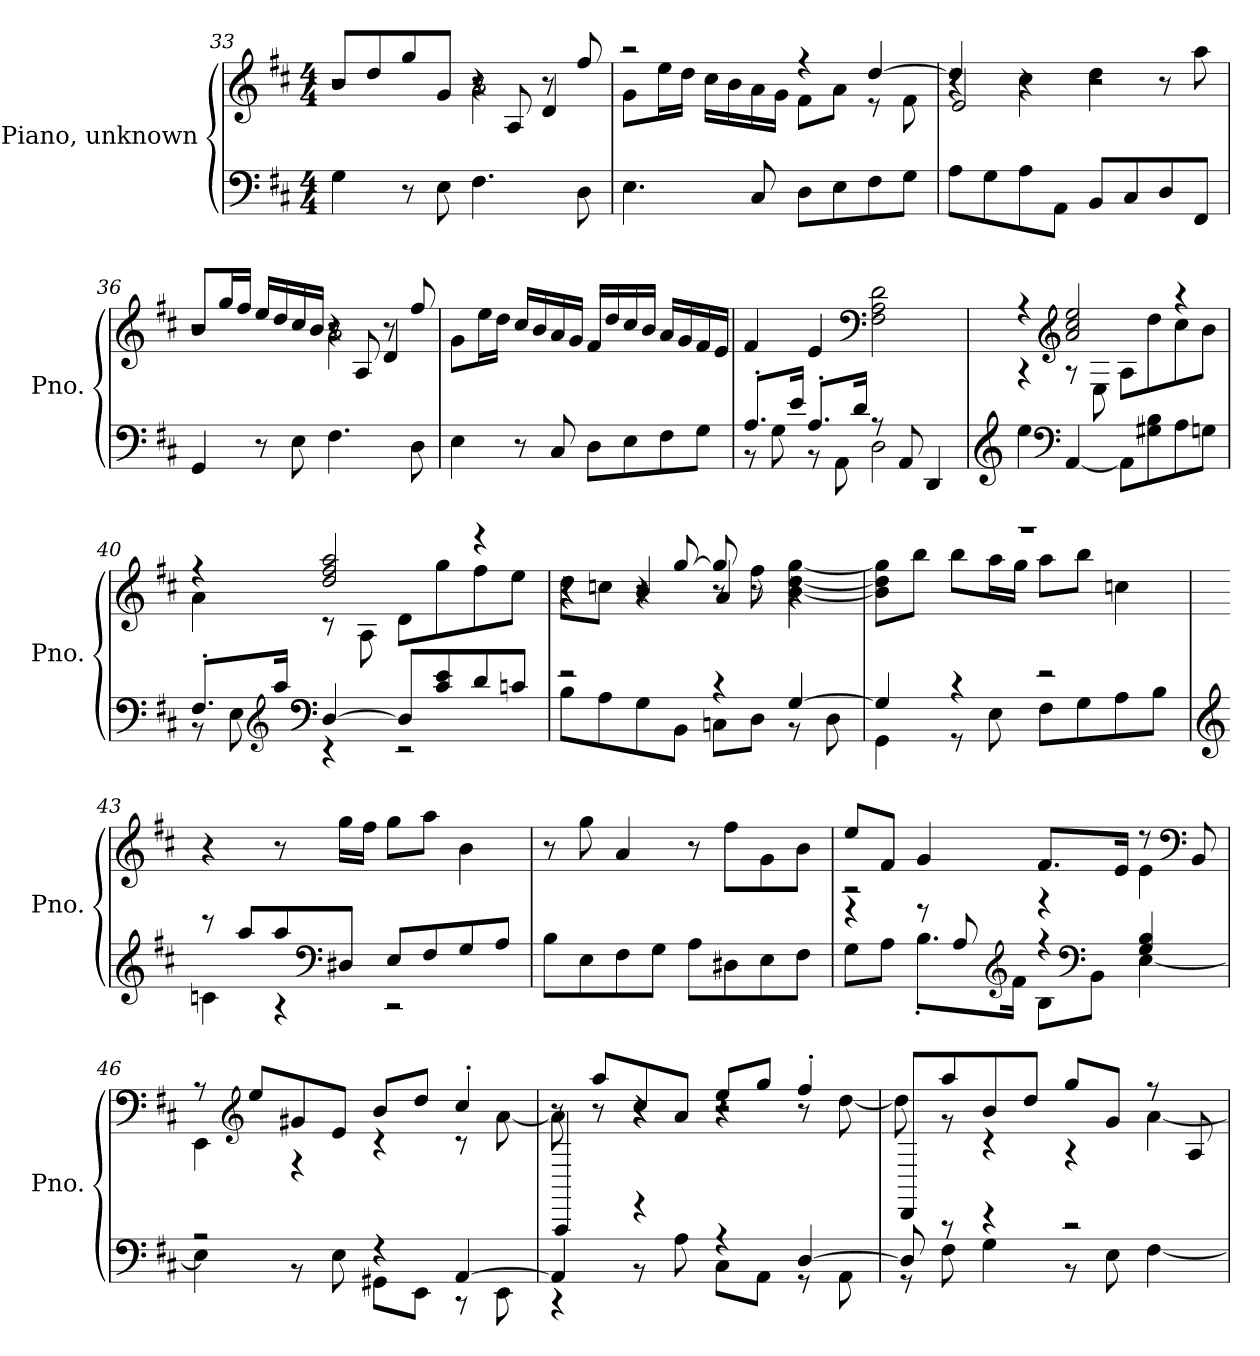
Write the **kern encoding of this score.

**kern	**kern
*part1	*part1
*staff2	*staff1
*I"Piano, unknown	*
*I'Pno.	*
*clefF4	*clefG2
*k[f#c#]	*k[f#c#]
*M4/4	*M4/4
=33	=33
*	*^
*	*	*^
4G\	8b/L	2r	2r
.	8dd/	.	.
8r	8gg/	.	.
8E\	8g/J	.	.
4.F#\	8r	2a\	4r
.	8A/	.	.
.	8r	.	4d/
8D\	8ff#/	.	.
*	*	*v	*v
=34	=34	=34
4.E\	2r	8g\L
.	.	16ee\L
.	.	16dd\JJ
.	.	16cc#\LL
.	.	16b\
8C#/	.	16a\
.	.	16g\JJ
8D\L	4r	8f#\L
8E\	.	8a\J
8F#\	[4dd/	8r
8G\J	.	8f#\
=35	=35	=35
*	*	*^
8A\L	4dd/]	4r	2e/
8G\	.	.	.
8A\	4r	4cc#\	.
8AA\J	.	.	.
8BB/L	2r	4dd\	2r
8C#/	.	.	.
8D/	.	8r	.
8FF#/J	.	8aa\	.
!!LO:LB:g=z	!!	!!
=36	=36	=36	=36
4GG/	8b/L	2r	2r
.	16gg/L	.	.
.	16ff#/JJ	.	.
8r	16ee/LL	.	.
.	16dd/	.	.
8E\	16cc#/	.	.
.	16b/JJ	.	.
4.F#\	8r	2a\	4r
.	8A/	.	.
.	8r	.	4d/
8D\	8ff#/	.	.
*	*v	*v	*v
=37	=37
4E\	8g\L
.	16ee\L
.	16dd\JJ
8r	16cc#/LL
.	16b/
8C#/	16a/
.	16g/JJ
8D\L	16f#/LL
.	16dd/
8E\	16cc#/
.	16b/JJ
8F#\	16a/LL
.	16g/
8G\J	16f#/
.	16e/JJ
=38	=38
*^	*
8.A'/L	8r	4f#/
.	8G\	.
16e/Jk	.	.
8.A'/L	8r	4e/
.	8AA\	.
16d/Jk	.	.
*	*	*clefF4
8r	2D\	2F#\ 2A\ 2d\
8AA/	.	.
4DD/	.	.
*v	*v	*
!!LO:LB:g=z
=39	=39
*clefG2	*
*	*^
4ee\	4r	4r
*clefF4	*clefG2	*
[4AA/	2a/ 2cc#/ 2ee/	8r
.	.	8E\
8AA\L]	.	8A\L
8G#X\ 8B\	.	8dd\
8A\	4r	8cc#\
8Gn\J	.	8b\J
=40	=40	=40
*^	*	*
8.F#'/L	8r	4r	4a\
.	8E\	.	.
*clefG2	*	*	*
16aa/Jk	.	.	.
*clefF4	*	*	*
[4D/	4r	2dd/ 2ff#/ 2aa/	8r
.	.	.	8A\
8D/L]	2r	.	8d\L
8c#/ 8e/	.	.	8gg\
8d/	.	4r	8ff#\
8cn/J	.	.	8ee\J
=41	=41	=41	=41
*	*	*	*^
2r	8B\L	4r	8dd\L	4r
.	8A\	.	8ccn\J	.
.	8G\	8r	4r	4b/
.	8BB\J	[8gg/	.	.
4r	8Cn\L	8gg/]	8r	4a/
.	8D\J	8r	8ff#\	.
[4G/	8r	4r	[4b\ [4dd\ [4gg\	4r
.	8D\	.	.	.
*	*	*	*v	*v
!!LO:LB:g=z
=42	=42	=42	=42
4G/]	4GG\	1r	8b\] 8dd\] 8gg\]L
.	.	.	8bb\J
4r	8r	.	8bb\L
.	8E\	.	16aa\L
.	.	.	16gg\JJ
2r	8F#\L	.	8aa\L
.	8G\	.	8bb\J
.	8A\	.	4ccn\
.	8B\J	.	.
*	*	*v	*v
=43	=43	=43
*clefG2	*	*
8r	4cn\	4r
8aa/L	.	.
8aa/	4r	8r
*clefF4	*	*
8D#X/J	.	16gg\LL
.	.	16ff#\JJ
8E/L	2r	8gg\L
8F#/	.	8aa\J
8G/	.	4b\
8A/J	.	.
*v	*v	*
=44	=44
8B\L	8r
8E\	8gg\
8F#\	4a/
8G\J	.
8A\L	8r
8D#X\	8ff#\L
8E\	8g\
8F#\J	8b\J
!!LO:LB:g=z
=45	=45
*^	*^
4r	8G\L	8ee/L	2r
.	8A\J	8f#/J	.
8r	8.B'\L	4g/	.
8A/	.	.	.
*clefG2	*	*	*
.	16f#\Jk	.	.
4r	8B\L	8.f#/L	4r
*clefF4	*	*	*
.	8BB\J	.	.
.	.	16e/Jk	.
4G/ 4B/	[4E\	8r	4e\
*	*	*clefF4	*
.	.	8BB/	.
=46	=46	=46	=46
2r	4E\]	8r	4EE\
*	*	*clefG2	*
.	.	8ee/L	.
.	8r	8g#X/	4r
.	8E\	8e/J	.
4r	8GG#X\L	8b/L	4r
.	8EE\J	8dd/J	.
[4AA/	8r	4cc#'/	8r
.	8EE\	.	[8a\
=47	=47	=47	=47
*	*	*	*^
4AA/]	4r	8r	8a\]	4AAA/
.	.	8aa/L	8r	.
4r	8r	8cc#/	4r	4r
.	8A\	8a/J	.	.
4r	8C#\L	8ee/L	4r	2r
.	8AA\J	8gg/J	.	.
[4D/	8r	4ff#'/	8r	.
.	8AA\	.	[8dd\	.
*	*	*	*v	*v
!!LO:LB:g=z
=48	=48	=48	=48
8D/]	8r	8DD/L	8dd\]
8r	8F#\	8aa/	8r
4r	4G\	8b/	4r
.	.	8dd/J	.
2r	8r	8gg/L	4r
.	8E\	8g/J	.
.	[4F#\	8r	[4a\
.	.	8A/	.
*v	*v	*	*
*	*v	*v
=	=
*-	*-
